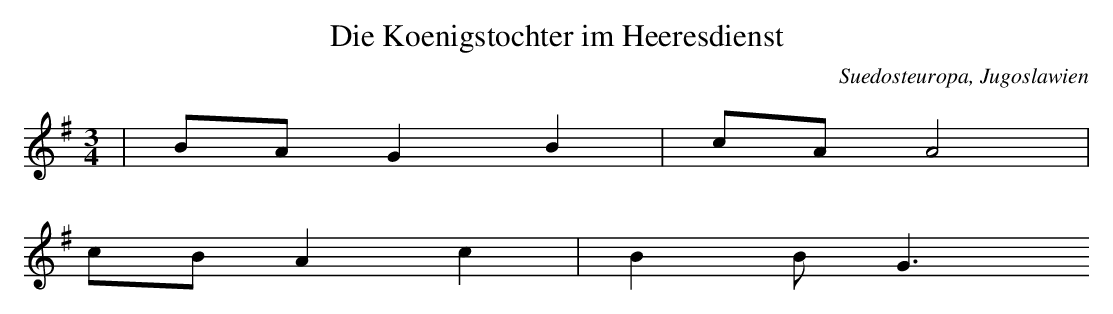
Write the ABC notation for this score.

X:1
T: Die Koenigstochter im Heeresdienst
O: Suedosteuropa, Jugoslawien
M: 3/4
L: 1/8
K: G
 | BAG2B2 | cAA4 |
cBA2c2 | B2BG3
